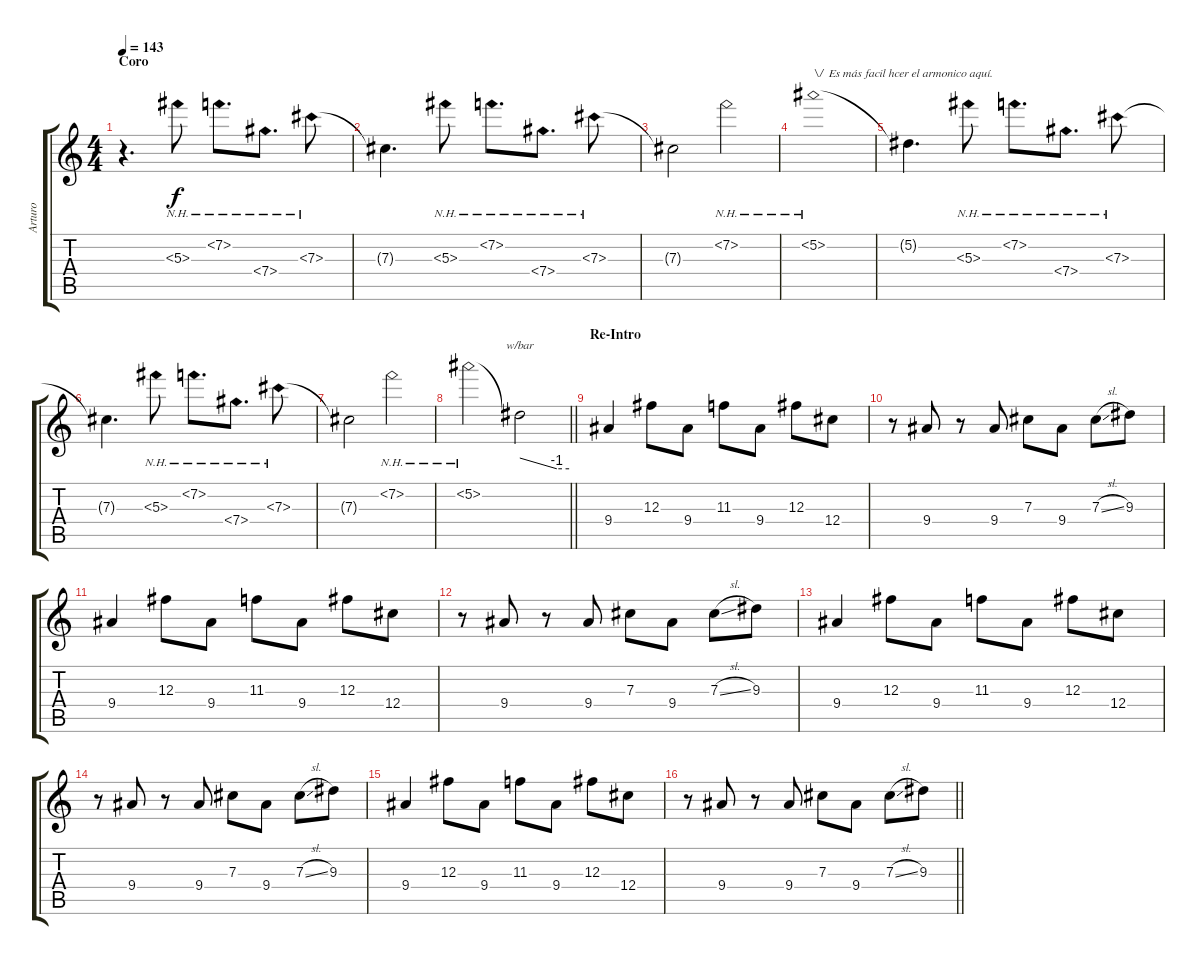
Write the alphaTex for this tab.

\track ("Arturo" "Arturo") {instrument distortionguitar}
\staff {score tabs}
\tuning (Eb4 Bb3 Gb3 Db3 Ab2 Eb2) {hide}
\ts (4 4)
\section ("" "Coro")
\tempo 143
\clef g2
\ks c
r.4{d dy fff instrument distortionguitar} 5.3{nh}.8{dy f} 7.2{nh}.8{d} 7.4{nh}.8{d} 7.3{nh}.8 |
7.3{t}.4{d} 5.3{nh}.8 7.2{nh}.8{d} 7.4{nh}.8{d} 7.3{nh}.8 |
7.3{t}.2 7.2{nh}.2 |
5.2{nh}.1{txt "\\/  Es más facil hcer el armonico aquí."} |
5.2{t}.4{d} 5.3{nh}.8 7.2{nh}.8{d} 7.4{nh}.8{d} 7.3{nh}.8 |
7.3{t}.4{d} 5.3{nh}.8 7.2{nh}.8{d} 7.4{nh}.8{d} 7.3{nh}.8 |
7.3{t}.2 7.2{nh}.2 |
\barLineRight lightlight
5.2{nh}.2 5.2{t}.2{tbe (custom default 0 0 45 -4 60 -4)} |
\section ("" "Re-Intro")
9.4.4 12.3.8 9.4.8 11.3.8 9.4.8 12.3.8 12.4.8 |
r.8 9.4.8 r.8 9.4.8 7.3.8 9.4.8 7.3{sl}.8 9.3.8 |
9.4.4 12.3.8 9.4.8 11.3.8 9.4.8 12.3.8 12.4.8 |
r.8 9.4.8 r.8 9.4.8 7.3.8 9.4.8 7.3{sl}.8 9.3.8 |
9.4.4 12.3.8 9.4.8 11.3.8 9.4.8 12.3.8 12.4.8 |
r.8 9.4.8 r.8 9.4.8 7.3.8 9.4.8 7.3{sl}.8 9.3.8 |
9.4.4 12.3.8 9.4.8 11.3.8 9.4.8 12.3.8 12.4.8 |
\barLineRight lightlight
r.8 9.4.8 r.8 9.4.8 7.3.8 9.4.8 7.3{sl}.8 9.3.8
